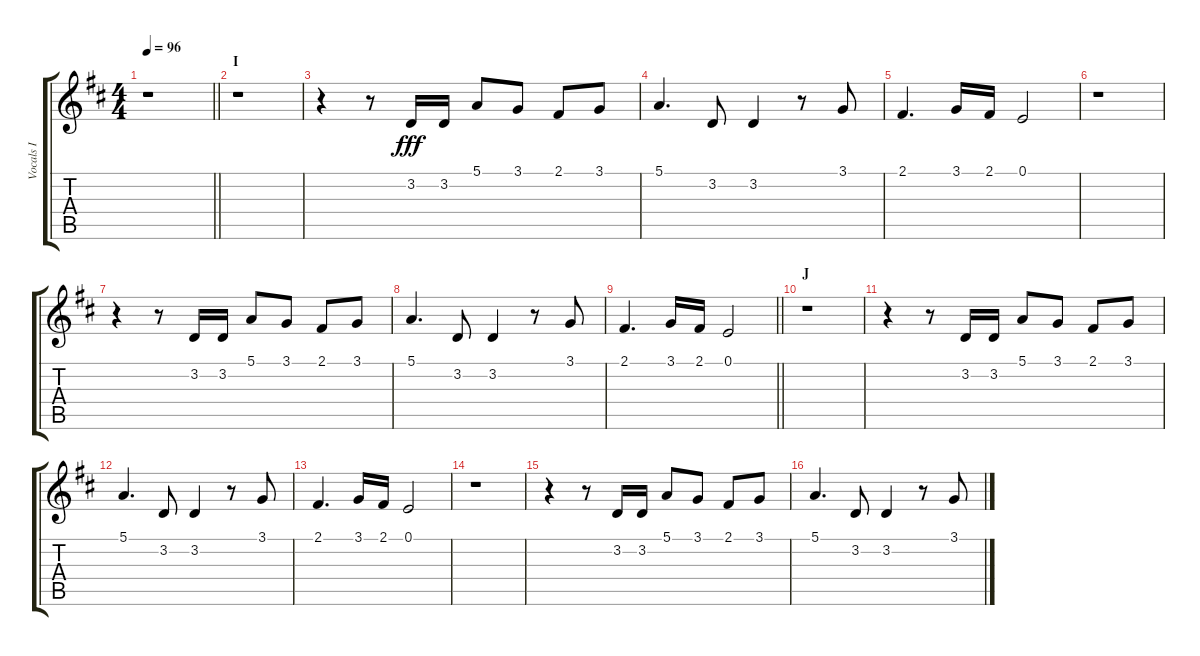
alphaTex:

\track ("Vocals I" "Vocals I") {instrument voiceoohs}
\staff {score tabs}
\tuning (E4 B3 G3 D3 A2 E2) {hide}
\ts (4 4)
\tempo 96
\clef g2
\barLineRight lightlight
\ks d
r.1{dy fff} |
\section ("" "I")
r.1 |
r.4 r.8 3.2.16 3.2.16 5.1.8 3.1.8 2.1.8 3.1.8 |
5.1.4{d} 3.2.8 3.2.4 r.8 3.1.8 |
2.1.4{d} 3.1.16 2.1.16 0.1.2 |
r.1 |
r.4 r.8 3.2.16 3.2.16 5.1.8 3.1.8 2.1.8 3.1.8 |
5.1.4{d} 3.2.8 3.2.4 r.8 3.1.8 |
\barLineRight lightlight
2.1.4{d} 3.1.16 2.1.16 0.1.2 |
\section ("" "J")
r.1 |
r.4 r.8 3.2.16 3.2.16 5.1.8 3.1.8 2.1.8 3.1.8 |
5.1.4{d} 3.2.8 3.2.4 r.8 3.1.8 |
2.1.4{d} 3.1.16 2.1.16 0.1.2 |
r.1 |
r.4 r.8 3.2.16 3.2.16 5.1.8 3.1.8 2.1.8 3.1.8 |
5.1.4{d} 3.2.8 3.2.4 r.8 3.1.8
